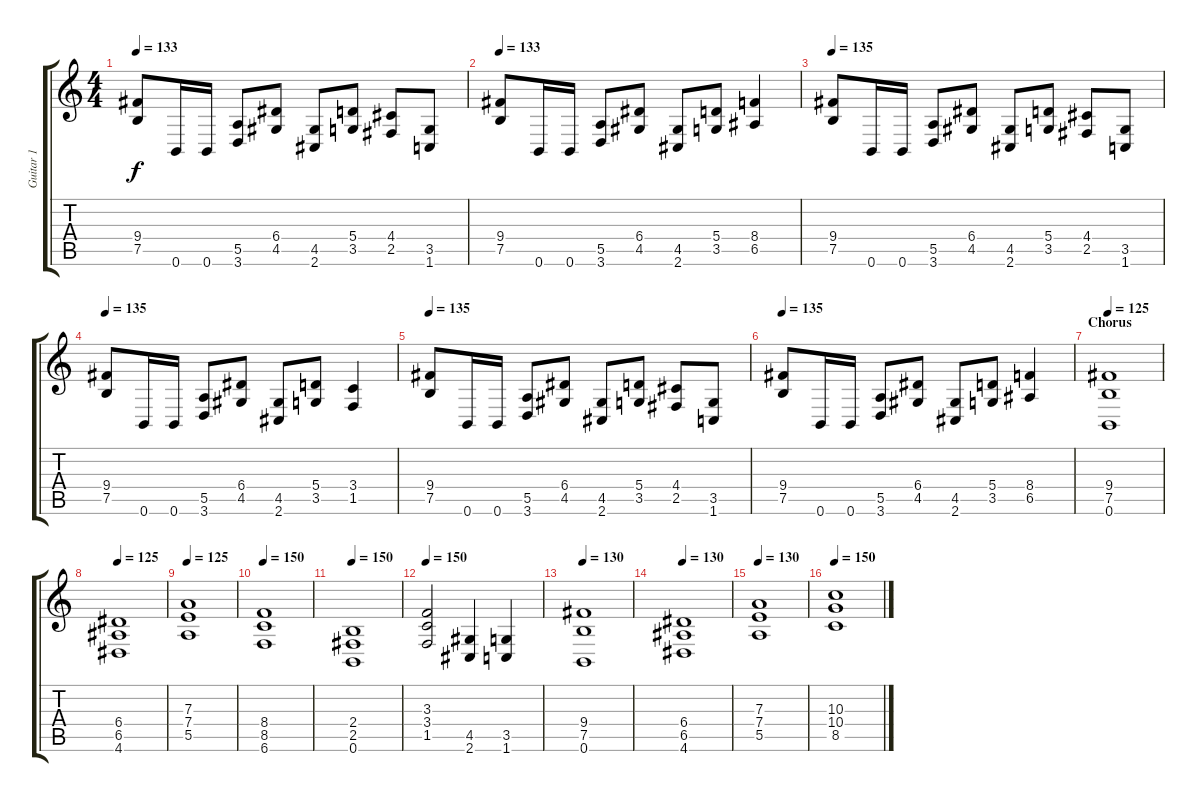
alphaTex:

\track ("Guitar 1" "Guitar 1") {instrument distortionguitar}
\staff {score tabs}
\tuning (B3 Gb3 D3 A2 E2 B1) {hide}
\ts (4 4)
\tempo 133
\clef g2
\ks c
(9.4 7.5).8{dy f} 0.6.16 0.6.16 (5.5 3.6).8 (6.4 4.5).8 (4.5 2.6).8 (5.4 3.5).8 (4.4 2.5).8 (3.5 1.6).8 |
\tempo 133
(9.4 7.5).8 0.6.16 0.6.16 (5.5 3.6).8 (6.4 4.5).8 (4.5 2.6).8 (5.4 3.5).8 (8.4 6.5).4 |
\tempo 135
(9.4 7.5).8 0.6.16 0.6.16 (5.5 3.6).8 (6.4 4.5).8 (4.5 2.6).8 (5.4 3.5).8 (4.4 2.5).8 (3.5 1.6).8 |
\tempo 135
(9.4 7.5).8 0.6.16 0.6.16 (5.5 3.6).8 (6.4 4.5).8 (4.5 2.6).8 (5.4 3.5).8 (3.4 1.5).4 |
\tempo 135
(9.4 7.5).8 0.6.16 0.6.16 (5.5 3.6).8 (6.4 4.5).8 (4.5 2.6).8 (5.4 3.5).8 (4.4 2.5).8 (3.5 1.6).8 |
\tempo 135
(9.4 7.5).8 0.6.16 0.6.16 (5.5 3.6).8 (6.4 4.5).8 (4.5 2.6).8 (5.4 3.5).8 (8.4 6.5).4 |
\section ("" "Chorus")
\tempo 125
(9.4 7.5 0.6).1{balance 8} |
\tempo 125
(6.4 6.5 4.6).1 |
\tempo 125
(7.3 7.4 5.5).1 |
\tempo 150
(8.4 8.5 6.6).1{balance 3 instrument distortionguitar} |
\tempo 150
(2.4 2.5 0.6).1 |
\tempo 150
(3.3 3.4 1.5).2 (4.5 2.6).4 (3.5 1.6).4 |
\tempo 130
(9.4 7.5 0.6).1{balance 8} |
\tempo 130
(6.4 6.5 4.6).1 |
\tempo 130
(7.3 7.4 5.5).1 |
\tempo 150
(10.3 10.4 8.5).1
